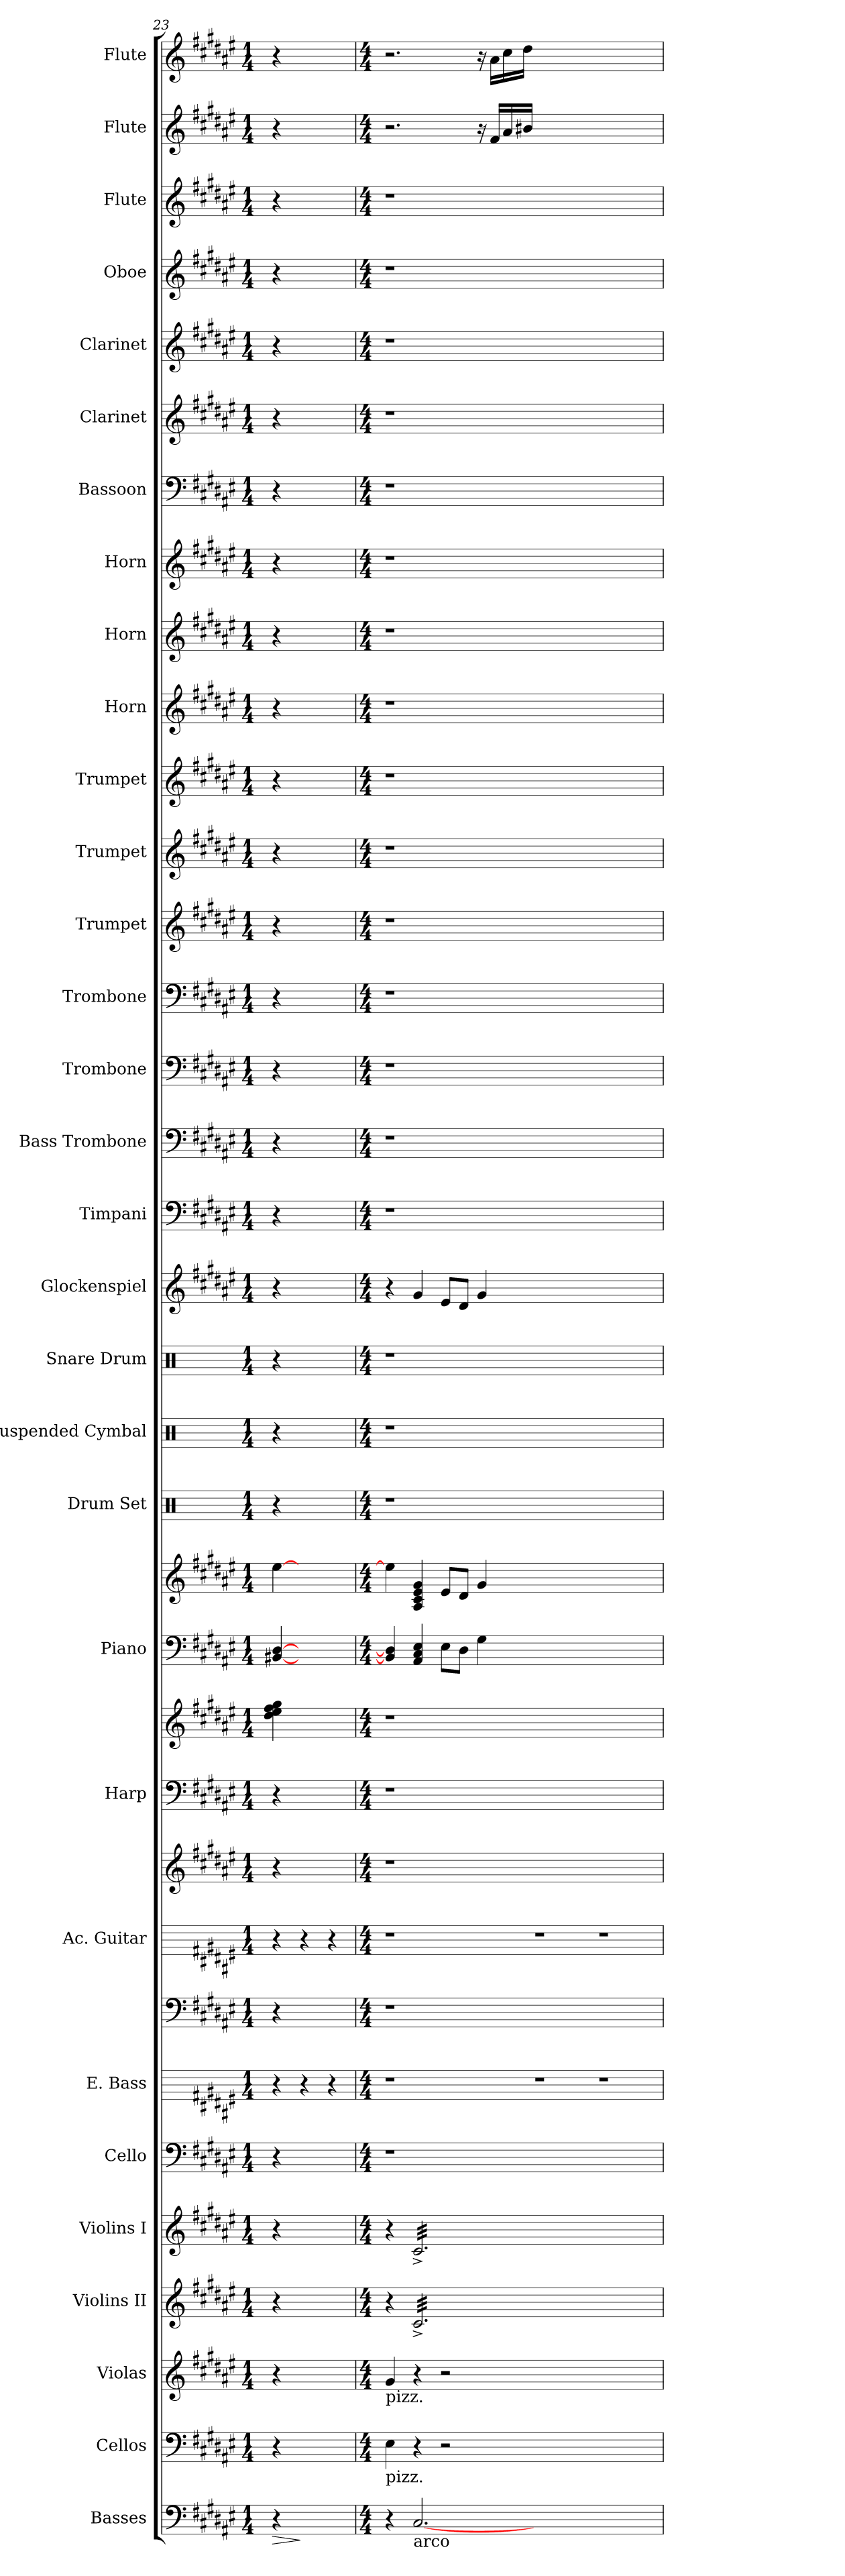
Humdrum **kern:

**kern	**dynam	**kern	**kern	**kern	**kern	**kern	**kern	**kern	**kern	**kern	**kern	**kern	**kern	**kern	**kern	**kern	**kern	**kern	**kern	**kern	**kern	**kern	**kern	**kern	**kern	**kern	**kern	**kern	**kern	**kern	**kern	**kern	**kern	**kern	**kern
*part31	*part31	*part30	*part29	*part28	*part27	*part26	*part25	*part25	*part24	*part24	*part23	*part23	*part22	*part22	*part21	*part20	*part19	*part18	*part17	*part16	*part15	*part14	*part13	*part12	*part11	*part10	*part9	*part8	*part7	*part6	*part5	*part4	*part3	*part2	*part1
*staff35	*staff35	*staff34	*staff33	*staff32	*staff31	*staff30	*staff29	*staff28	*staff27	*staff26	*staff25	*staff24	*staff23	*staff22	*staff21	*staff20	*staff19	*staff18	*staff17	*staff16	*staff15	*staff14	*staff13	*staff12	*staff11	*staff10	*staff9	*staff8	*staff7	*staff6	*staff5	*staff4	*staff3	*staff2	*staff1
*I"Basses	*	*I"Cellos	*I"Violas	*I"Violins II	*I"Violins I	*I"Cello	*I"E. Bass	*	*I"Ac. Guitar	*	*I"Harp	*	*I"Piano	*	*I"Drum Set	*I"Suspended Cymbal	*I"Snare Drum	*I"Glockenspiel	*I"Timpani	*I"Bass Trombone	*I"Trombone	*I"Trombone	*I"Trumpet	*I"Trumpet	*I"Trumpet	*I"Horn	*I"Horn	*I"Horn	*I"Bassoon	*I"Clarinet	*I"Clarinet	*I"Oboe	*I"Flute	*I"Flute	*I"Flute
*	*	*	*	*	*	*	*	*	*	*	*	*	*	*	*	*I'Cym	*I'Sn Dr	*	*	*	*	*	*	*	*	*	*	*	*	*	*	*	*	*	*
*clefF4	*	*clefF4	*clefG2	*clefG2	*clefG2	*clefF4	*	*clefF4	*	*clefG2	*clefF4	*clefG2	*clefF4	*clefG2	*clefX	*clefX	*clefX	*clefG2	*clefF4	*clefF4	*clefF4	*clefF4	*clefG2	*clefG2	*clefG2	*clefG2	*clefG2	*clefG2	*clefF4	*clefG2	*clefG2	*clefG2	*clefG2	*clefG2	*clefG2
*ITrd7c12	*	*	*	*	*	*	*ITrd7c12	*ITrd7c12	*ITrd7c12	*ITrd7c12	*	*	*	*	*	*	*	*ITrd-14c-24	*	*	*	*	*	*	*	*	*	*	*	*	*	*	*ITrd-7c-12	*	*
*k[f#c#g#d#a#e#]	*	*k[f#c#g#d#a#e#]	*k[f#c#g#d#a#e#]	*k[f#c#g#d#a#e#]	*k[f#c#g#d#a#e#]	*k[f#c#g#d#a#e#]	*k[f#c#g#d#a#e#]	*k[f#c#g#d#a#e#]	*k[f#c#g#d#a#e#]	*k[f#c#g#d#a#e#]	*k[f#c#g#d#a#e#]	*k[f#c#g#d#a#e#]	*k[f#c#g#d#a#e#]	*k[f#c#g#d#a#e#]	*	*	*	*k[f#c#g#d#a#e#]	*k[f#c#g#d#a#e#]	*k[f#c#g#d#a#e#]	*k[f#c#g#d#a#e#]	*k[f#c#g#d#a#e#]	*k[f#c#g#d#a#e#]	*k[f#c#g#d#a#e#]	*k[f#c#g#d#a#e#]	*k[f#c#g#d#a#e#]	*k[f#c#g#d#a#e#]	*k[f#c#g#d#a#e#]	*k[f#c#g#d#a#e#]	*k[f#c#g#d#a#e#]	*k[f#c#g#d#a#e#]	*k[f#c#g#d#a#e#]	*k[f#c#g#d#a#e#]	*k[f#c#g#d#a#e#]	*k[f#c#g#d#a#e#]
*F#:	*	*F#:	*F#:	*F#:	*F#:	*F#:	*F#:	*F#:	*F#:	*F#:	*F#:	*F#:	*F#:	*F#:	*	*	*	*F#:	*F#:	*F#:	*F#:	*F#:	*F#:	*F#:	*F#:	*F#:	*F#:	*F#:	*F#:	*F#:	*F#:	*F#:	*F#:	*F#:	*F#:
*M1/4	*	*M1/4	*M1/4	*M1/4	*M1/4	*M1/4	*M1/4	*M1/4	*M1/4	*M1/4	*M1/4	*M1/4	*M1/4	*M1/4	*M1/4	*M1/4	*M1/4	*M1/4	*M1/4	*M1/4	*M1/4	*M1/4	*M1/4	*M1/4	*M1/4	*M1/4	*M1/4	*M1/4	*M1/4	*M1/4	*M1/4	*M1/4	*M1/4	*M1/4	*M1/4
=23	=23	=23	=23	=23	=23	=23	=23	=23	=23	=23	=23	=23	=23	=23	=23	=23	=23	=23	=23	=23	=23	=23	=23	=23	=23	=23	=23	=23	=23	=23	=23	=23	=23	=23	=23
!	!LO:HP:b	!	!	!	!	!	!	!	!	!	!	!	!	!	!	!	!	!	!	!	!	!	!	!	!	!	!	!	!	!	!	!	!	!	!
4r	>	4r	4r	4r	4r	4r	4r	4r	4r	4r	4r	4gg# 4ff# 4ee# 4dd#	[4D# [4BB#X	[4ee#	4r	4r	4r	4r	4r	4r	4r	4r	4r	4r	4r	4r	4r	4r	4r	4r	4r	4r	4r	4r	4r
2ryy	]	2ryy	2ryy	2ryy	2ryy	2ryy	4r	2ryy	4r	2ryy	2ryy	2ryy	2ryy	2ryy	2ryy	2ryy	2ryy	2ryy	2ryy	2ryy	2ryy	2ryy	2ryy	2ryy	2ryy	2ryy	2ryy	2ryy	2ryy	2ryy	2ryy	2ryy	2ryy	2ryy	2ryy
.	.	.	.	.	.	.	4r	.	4r	.	.	.	.	.	.	.	.	.	.	.	.	.	.	.	.	.	.	.	.	.	.	.	.	.	.
=24	=24	=24	=24	=24	=24	=24	=24	=24	=24	=24	=24	=24	=24	=24	=24	=24	=24	=24	=24	=24	=24	=24	=24	=24	=24	=24	=24	=24	=24	=24	=24	=24	=24	=24	=24
*M4/4	*	*M4/4	*M4/4	*M4/4	*M4/4	*M4/4	*M4/4	*M4/4	*M4/4	*M4/4	*M4/4	*M4/4	*M4/4	*M4/4	*M4/4	*M4/4	*M4/4	*M4/4	*M4/4	*M4/4	*M4/4	*M4/4	*M4/4	*M4/4	*M4/4	*M4/4	*M4/4	*M4/4	*M4/4	*M4/4	*M4/4	*M4/4	*M4/4	*M4/4	*M4/4
!	!	!	!LO:TX:b:t=pizz.	!	!	!	!	!	!	!	!	!	!	!	!	!	!	!	!	!	!	!	!	!	!	!	!	!	!	!	!	!	!	!	!
!	!	!LO:TX:b:t=pizz.	!	!	!	!	!	!	!	!	!	!	!	!	!	!	!	!	!	!	!	!	!	!	!	!	!	!	!	!	!	!	!	!	!
4r	.	4E#	4g#	4r	4r	1r	1r	1r	1r	1r	1r	1r	4D#] 4BB#]	4ee#]	1r	1r	1r	4r	1r	1r	1r	1r	1r	1r	1r	1r	1r	1r	1r	1r	1r	1r	1r	2.r	2.r
!LO:TX:b:t=arco	!	!	!	!	!	!	!	!	!	!	!	!	!	!	!	!	!	!	!	!	!	!	!	!	!	!	!	!	!	!	!	!	!	!	!
*	*	*	*	*tremolo	*	*	*	*	*	*	*	*	*	*	*	*	*	*	*	*	*	*	*	*	*	*	*	*	*	*	*	*	*	*	*
*	*	*	*	*	*tremolo	*	*	*	*	*	*	*	*	*	*	*	*	*	*	*	*	*	*	*	*	*	*	*	*	*	*	*	*	*	*
[2.CC#	.	4r	4r	32c#^LLL	32c#^LLL	.	.	.	.	.	.	.	4E# 4C# 4AA#	4g# 4e# 4c# 4A#	.	.	.	4ggg#	.	.	.	.	.	.	.	.	.	.	.	.	.	.	.	.	.
.	.	.	.	32c#^	32c#^	.	.	.	.	.	.	.	.	.	.	.	.	.	.	.	.	.	.	.	.	.	.	.	.	.	.	.	.	.	.
.	.	.	.	32c#^	32c#^	.	.	.	.	.	.	.	.	.	.	.	.	.	.	.	.	.	.	.	.	.	.	.	.	.	.	.	.	.	.
.	.	.	.	32c#^	32c#^	.	.	.	.	.	.	.	.	.	.	.	.	.	.	.	.	.	.	.	.	.	.	.	.	.	.	.	.	.	.
.	.	.	.	32c#^	32c#^	.	.	.	.	.	.	.	.	.	.	.	.	.	.	.	.	.	.	.	.	.	.	.	.	.	.	.	.	.	.
.	.	.	.	32c#^	32c#^	.	.	.	.	.	.	.	.	.	.	.	.	.	.	.	.	.	.	.	.	.	.	.	.	.	.	.	.	.	.
.	.	.	.	32c#^	32c#^	.	.	.	.	.	.	.	.	.	.	.	.	.	.	.	.	.	.	.	.	.	.	.	.	.	.	.	.	.	.
.	.	.	.	32c#^	32c#^	.	.	.	.	.	.	.	.	.	.	.	.	.	.	.	.	.	.	.	.	.	.	.	.	.	.	.	.	.	.
.	.	2r	2r	32c#^	32c#^	.	.	.	.	.	.	.	8E#L	8e#L	.	.	.	8eee#L	.	.	.	.	.	.	.	.	.	.	.	.	.	.	.	.	.
.	.	.	.	32c#^	32c#^	.	.	.	.	.	.	.	.	.	.	.	.	.	.	.	.	.	.	.	.	.	.	.	.	.	.	.	.	.	.
.	.	.	.	32c#^	32c#^	.	.	.	.	.	.	.	.	.	.	.	.	.	.	.	.	.	.	.	.	.	.	.	.	.	.	.	.	.	.
.	.	.	.	32c#^	32c#^	.	.	.	.	.	.	.	.	.	.	.	.	.	.	.	.	.	.	.	.	.	.	.	.	.	.	.	.	.	.
.	.	.	.	32c#^	32c#^	.	.	.	.	.	.	.	8D#J	8d#J	.	.	.	8ddd#J	.	.	.	.	.	.	.	.	.	.	.	.	.	.	.	.	.
.	.	.	.	32c#^	32c#^	.	.	.	.	.	.	.	.	.	.	.	.	.	.	.	.	.	.	.	.	.	.	.	.	.	.	.	.	.	.
.	.	.	.	32c#^	32c#^	.	.	.	.	.	.	.	.	.	.	.	.	.	.	.	.	.	.	.	.	.	.	.	.	.	.	.	.	.	.
.	.	.	.	32c#^	32c#^	.	.	.	.	.	.	.	.	.	.	.	.	.	.	.	.	.	.	.	.	.	.	.	.	.	.	.	.	.	.
.	.	.	.	32c#^	32c#^	.	.	.	.	.	.	.	4G#	4g#	.	.	.	4ggg#	.	.	.	.	.	.	.	.	.	.	.	.	.	.	.	16r	16r
.	.	.	.	32c#^	32c#^	.	.	.	.	.	.	.	.	.	.	.	.	.	.	.	.	.	.	.	.	.	.	.	.	.	.	.	.	.	.
.	.	.	.	32c#^	32c#^	.	.	.	.	.	.	.	.	.	.	.	.	.	.	.	.	.	.	.	.	.	.	.	.	.	.	.	.	16f#LL	16a#LL
.	.	.	.	32c#^	32c#^	.	.	.	.	.	.	.	.	.	.	.	.	.	.	.	.	.	.	.	.	.	.	.	.	.	.	.	.	.	.
.	.	.	.	32c#^	32c#^	.	.	.	.	.	.	.	.	.	.	.	.	.	.	.	.	.	.	.	.	.	.	.	.	.	.	.	.	16a#	16cc#
.	.	.	.	32c#^	32c#^	.	.	.	.	.	.	.	.	.	.	.	.	.	.	.	.	.	.	.	.	.	.	.	.	.	.	.	.	.	.
.	.	.	.	32c#^	32c#^	.	.	.	.	.	.	.	.	.	.	.	.	.	.	.	.	.	.	.	.	.	.	.	.	.	.	.	.	16b#XJJ	16dd#JJ
.	.	.	.	32c#^JJJ	32c#^JJJ	.	.	.	.	.	.	.	.	.	.	.	.	.	.	.	.	.	.	.	.	.	.	.	.	.	.	.	.	.	.
*	*	*	*	*	*Xtremolo	*	*	*	*	*	*	*	*	*	*	*	*	*	*	*	*	*	*	*	*	*	*	*	*	*	*	*	*	*	*
*	*	*	*	*Xtremolo	*	*	*	*	*	*	*	*	*	*	*	*	*	*	*	*	*	*	*	*	*	*	*	*	*	*	*	*	*	*	*
0ryy	.	0ryy	0ryy	0ryy	0ryy	0ryy	1r	0ryy	1r	0ryy	0ryy	0ryy	0ryy	0ryy	0ryy	0ryy	0ryy	0ryy	0ryy	0ryy	0ryy	0ryy	0ryy	0ryy	0ryy	0ryy	0ryy	0ryy	0ryy	0ryy	0ryy	0ryy	0ryy	0ryy	0ryy
.	.	.	.	.	.	.	1r	.	1r	.	.	.	.	.	.	.	.	.	.	.	.	.	.	.	.	.	.	.	.	.	.	.	.	.	.
=	=	=	=	=	=	=	=	=	=	=	=	=	=	=	=	=	=	=	=	=	=	=	=	=	=	=	=	=	=	=	=	=	=	=	=
*-	*-	*-	*-	*-	*-	*-	*-	*-	*-	*-	*-	*-	*-	*-	*-	*-	*-	*-	*-	*-	*-	*-	*-	*-	*-	*-	*-	*-	*-	*-	*-	*-	*-	*-	*-
